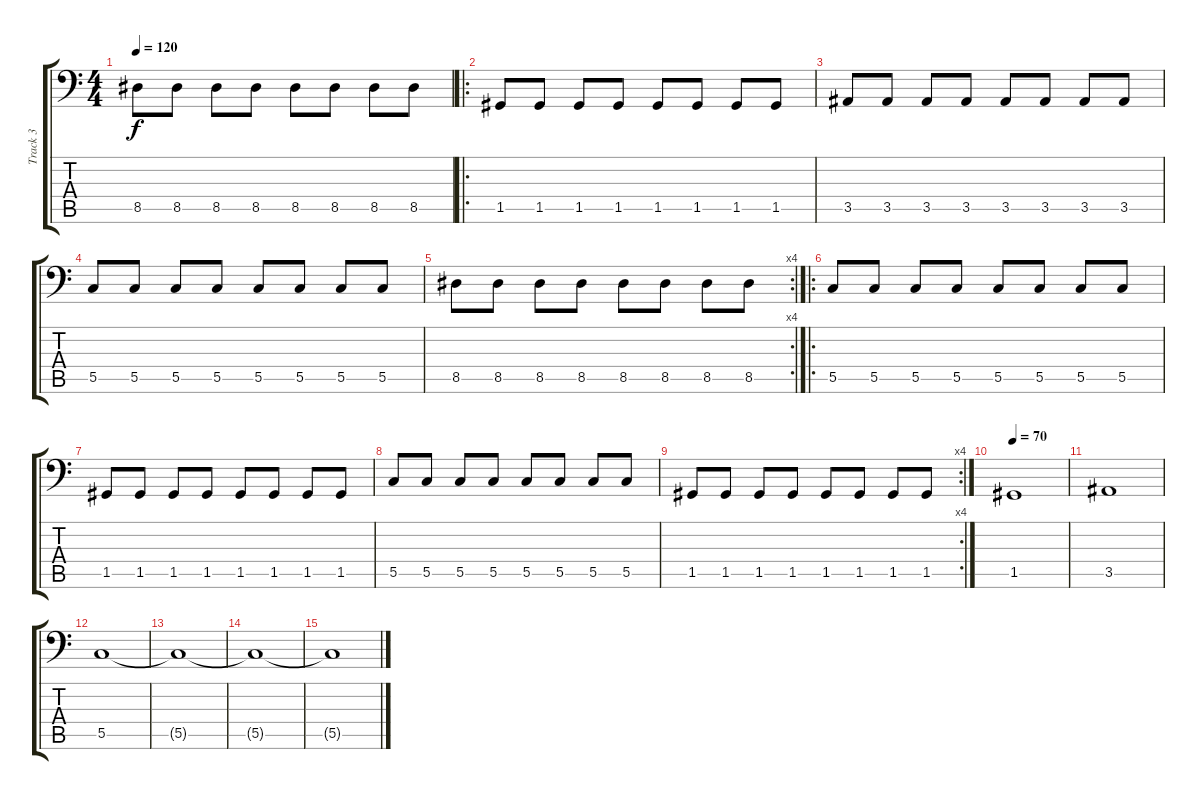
\track ("Track 3" "Track 3") {instrument electricbasspick}
\staff {score tabs}
\tuning (D3 A2 F2 C2 G1 D1) {hide}
\ts (4 4)
\tempo 120
\clef f4
\ks c
8.5.8{dy f} 8.5.8 8.5.8 8.5.8 8.5.8 8.5.8 8.5.8 8.5.8 |
\ro
1.5.8 1.5.8 1.5.8 1.5.8 1.5.8 1.5.8 1.5.8 1.5.8 |
3.5.8 3.5.8 3.5.8 3.5.8 3.5.8 3.5.8 3.5.8 3.5.8 |
5.5.8 5.5.8 5.5.8 5.5.8 5.5.8 5.5.8 5.5.8 5.5.8 |
\rc 4
8.5.8 8.5.8 8.5.8 8.5.8 8.5.8 8.5.8 8.5.8 8.5.8 |
\ro
5.5.8 5.5.8 5.5.8 5.5.8 5.5.8 5.5.8 5.5.8 5.5.8 |
1.5.8 1.5.8 1.5.8 1.5.8 1.5.8 1.5.8 1.5.8 1.5.8 |
5.5.8 5.5.8 5.5.8 5.5.8 5.5.8 5.5.8 5.5.8 5.5.8 |
\rc 4
1.5.8 1.5.8 1.5.8 1.5.8 1.5.8 1.5.8 1.5.8 1.5.8 |
\tempo 70
1.5.1 |
3.5.1 |
5.5.1 |
5.5{t}.1 |
5.5{t}.1 |
5.5{t}.1
